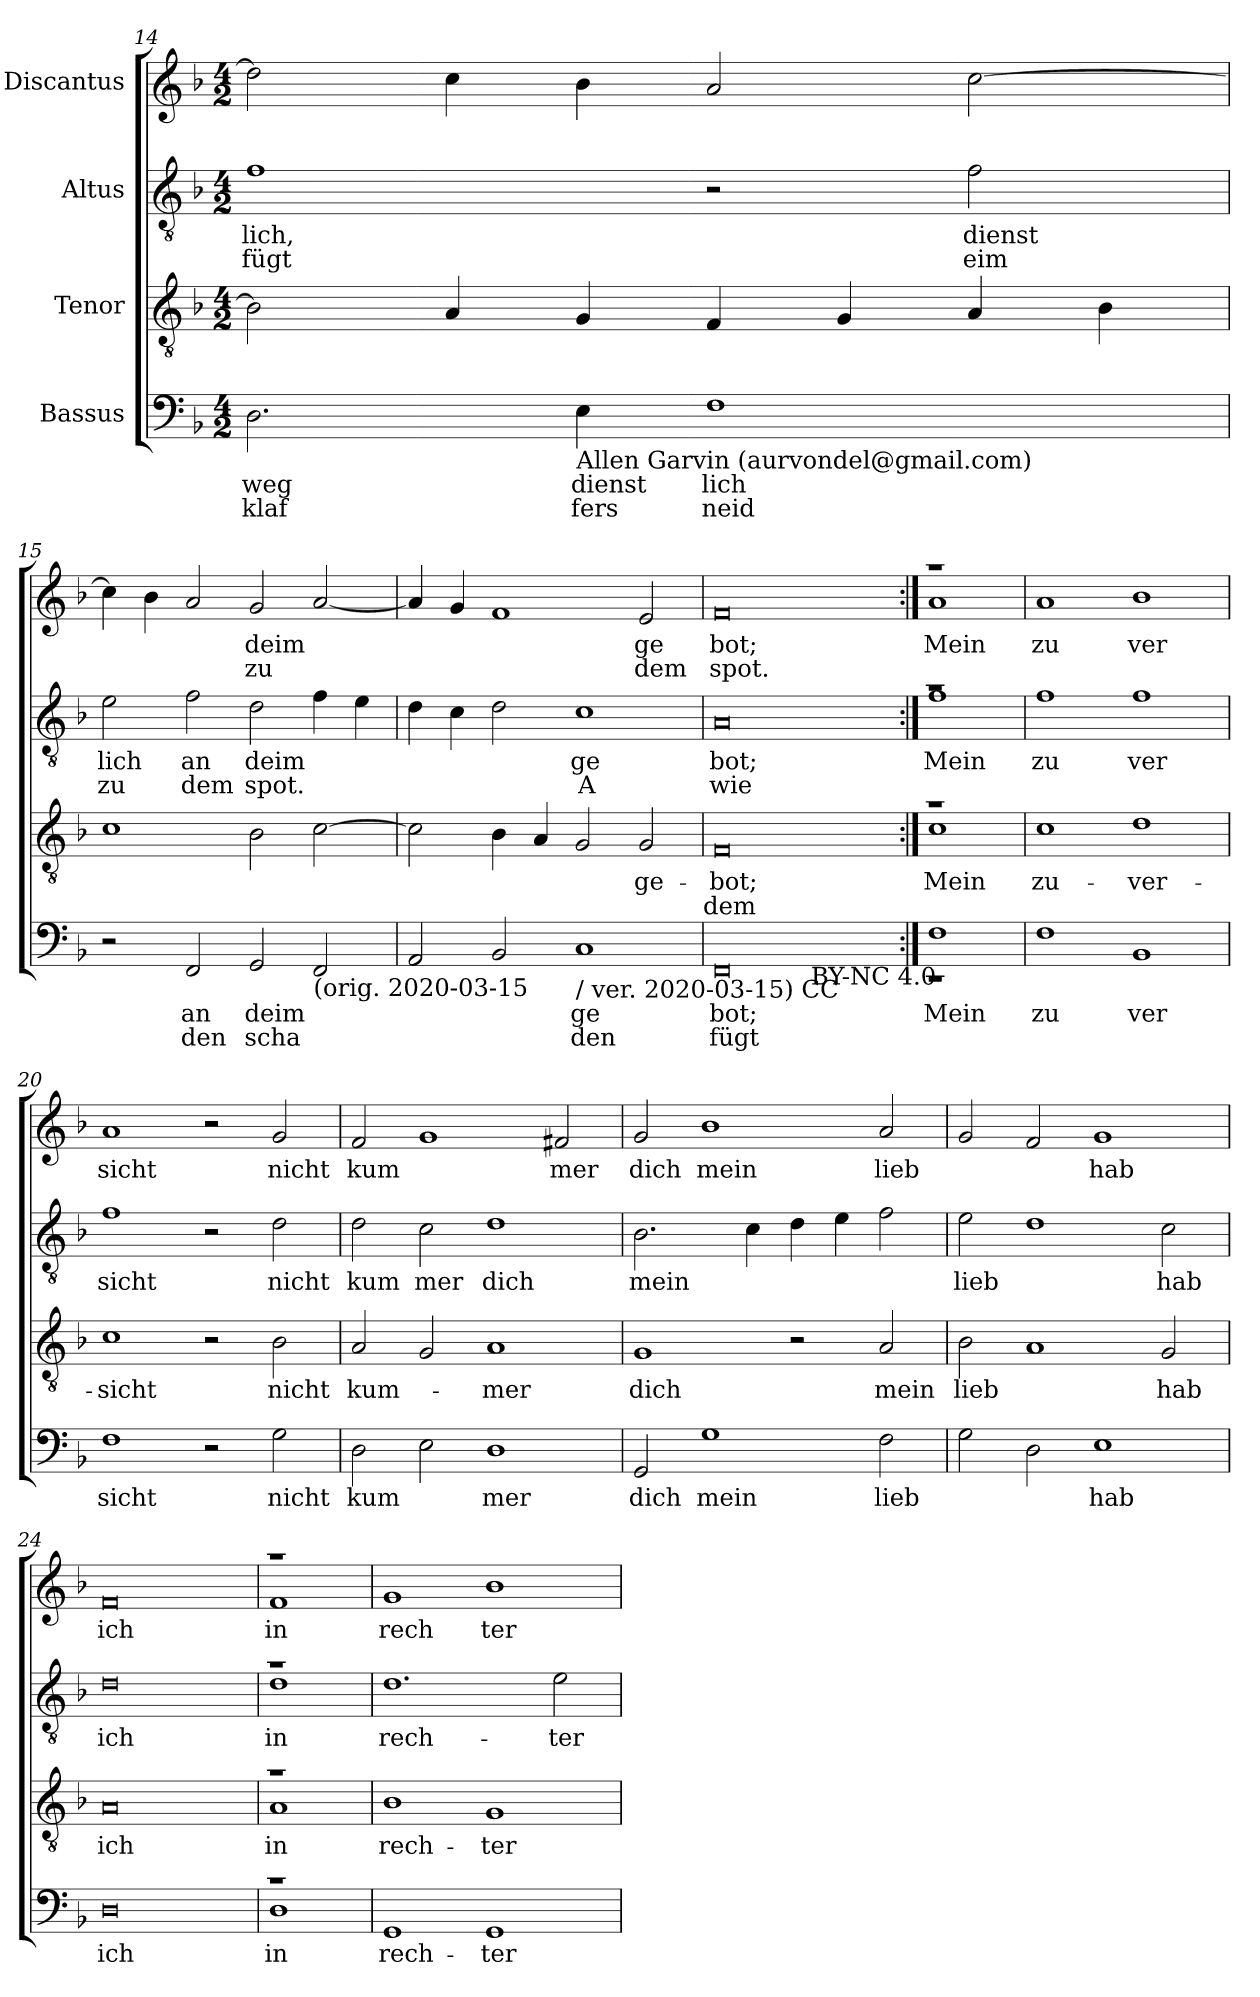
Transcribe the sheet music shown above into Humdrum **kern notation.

**kern	**text	**text	**kern	**text	**kern	**text	**text	**kern	**text	**text
*part4	*part4	*part4	*part3	*part3	*part2	*part2	*part2	*part1	*part1	*part1
*staff4	*staff4	*staff4	*staff3	*staff3	*staff2	*staff2	*staff2	*staff1	*staff1	*staff1
*I"Bassus	*	*	*I"Tenor	*	*I"Altus	*	*	*I"Discantus	*	*
*clefF4	*	*	*clefGv2	*	*clefGv2	*	*	*clefG2	*	*
*k[b-]	*	*	*k[b-]	*	*k[b-]	*	*	*k[b-]	*	*
*F:	*	*	*F:	*	*F:	*	*	*F:	*	*
*M4/2	*	*	*M4/2	*	*M4/2	*	*	*M4/2	*	*
=14	=14	=14	=14	=14	=14	=14	=14	=14	=14	=14
!	!LO:LY:b	!LO:LY:b	!	!	!	!LO:LY:b	!LO:LY:b	!	!	!
2.D\	weg	klaf	2B-\]	.	1f	lich,	fügt	2dd\]	.	.
.	.	.	4A/	.	.	.	.	4cc\	.	.
!LO:TX:b:t=Allen Garvin (aurvondel@gmail.com)	!	!	!	!	!	!	!	!	!	!
!	!LO:LY:b	!LO:LY:b	!	!	!	!	!	!	!	!
4E\	dienst	fers	4G/	.	.	.	.	4b-\	.	.
!	!LO:LY:b	!LO:LY:b	!	!	!	!	!	!	!	!
1F	lich	neid	4F/	.	2r	.	.	2a/	.	.
.	.	.	4G/	.	.	.	.	.	.	.
!	!	!	!	!	!	!LO:LY:b	!LO:LY:b	!	!	!
.	.	.	4A/	.	2f\	dienst	eim	[>2cc\	.	.
.	.	.	4B-\	.	.	.	.	.	.	.
=15	=15	=15	=15	=15	=15	=15	=15	=15	=15	=15
!	!	!	!	!	!	!LO:LY:b	!LO:LY:b	!	!	!
2r	.	.	1c	.	2e\	lich	zu	4cc\]	.	.
.	.	.	.	.	.	.	.	4b-\	.	.
!	!LO:LY:b	!LO:LY:b	!	!	!	!LO:LY:b	!LO:LY:b	!	!	!
2FF/	an	den	.	.	2f\	an	dem	2a/	.	.
!	!LO:LY:b	!LO:LY:b	!	!	!	!LO:LY:b	!LO:LY:b	!	!LO:LY:b	!LO:LY:b
2GG/	deim	scha	2B-\	.	2d\	deim	spot.	2g/	deim	zu
!LO:TX:b:t=(orig. 2020-03-15	!	!	!	!	!	!	!	!	!	!
2FF/	.	.	[>2c\	.	4f\	.	.	[<2a/	.	.
.	.	.	.	.	4e\	.	.	.	.	.
=16	=16	=16	=16	=16	=16	=16	=16	=16	=16	=16
2AA/	.	.	2c\]	.	4d\	.	.	4a/]	.	.
.	.	.	.	.	4c\	.	.	4g/	.	.
2BB-/	.	.	4B-\	.	2d\	.	.	1f	.	.
.	.	.	4A/	.	.	.	.	.	.	.
!LO:TX:b:t=/ ver. 2020-03-15) CC	!	!	!	!	!	!	!	!	!	!
!	!LO:LY:b	!LO:LY:b	!	!	!	!LO:LY:b	!LO:LY:b	!	!	!
1C	ge	den	2G/	.	1c	ge	A	.	.	.
!	!	!	!	!LO:LY:b	!	!	!	!	!LO:LY:b	!LO:LY:b
.	.	.	2G/	ge-	.	.	.	2e/	ge	dem
!LO:TX:a:t=dem	!	!	!	!	!	!	!	!	!	!
=17	=17	=17	=17	=17	=17	=17	=17	=17	=17	=17
!LO:TX:a:t=spot.	!	!	!	!	!	!	!	!	!	!
!	!LO:LY:b	!LO:LY:b	!	!LO:LY:b	!	!LO:LY:b	!LO:LY:b	!	!LO:LY:b	!LO:LY:b
*^	*	*	*	*	*	*	*	*	*	*
0FF	1ryy	bot;	fügt	0F	-bot;	0A	bot;	wie	0f	bot;	spot.
!	!LO:TX:b:t=BY-NC 4.0	!	!	!	!	!	!	!	!	!	!
.	1ryy	.	.	.	.	.	.	.	.	.	.
=18:|!	=18:|!	=18:|!	=18:|!	=18:|!	=18:|!	=18:|!	=18:|!	=18:|!	=18:|!	=18:|!	=18:|!
*	*^	*	*	*	*	*	*	*	*	*	*
!	!	!	!LO:LY:b	!	!	!LO:LY:b	!	!LO:LY:b	!	!	!LO:LY:b	!
*	*	*	*	*	*^	*	*^	*	*	*^	*	*
1ryy	1rEE	1F	Mein	.	1ra	1c	Mein	1ra	1f	Mein	.	1raa	1a	Mein	.
!!LO:PB:g=z
=19	=19	=19	=19	=19	=19	=19	=19	=19	=19	=19	=19	=19	=19	=19	=19
!	!	!	!LO:LY:b	!	!	!	!LO:LY:b	!	!	!LO:LY:b	!	!	!	!LO:LY:b	!
*v	*v	*v	*	*	*	*	*	*v	*v	*	*	*v	*v	*	*
*	*	*	*v	*v	*	*	*	*	*	*	*
1F	zu	.	1c	zu-	1f	zu	.	1a	zu	.
!	!LO:LY:b	!	!	!LO:LY:b	!	!LO:LY:b	!	!	!LO:LY:b	!
1BB-	ver	.	1d	-ver-	1f	ver	.	1b-	ver	.
=20	=20	=20	=20	=20	=20	=20	=20	=20	=20	=20
!	!LO:LY:b	!	!	!LO:LY:b	!	!LO:LY:b	!	!	!LO:LY:b	!
1F	sicht	.	1c	-sicht	1f	sicht	.	1a	sicht	.
2r	.	.	2r	.	2r	.	.	2r	.	.
!	!LO:LY:b	!	!	!LO:LY:b	!	!LO:LY:b	!	!	!LO:LY:b	!
2G\	nicht	.	2B-\	nicht	2d\	nicht	.	2g/	nicht	.
=21	=21	=21	=21	=21	=21	=21	=21	=21	=21	=21
!	!LO:LY:b	!	!	!LO:LY:b	!	!LO:LY:b	!	!	!LO:LY:b	!
2D\	kum	.	2A/	kum-	2d\	kum	.	2f/	kum	.
!	!	!	!	!	!	!LO:LY:b	!	!	!	!
2E\	.	.	2G/	.	2c\	mer	.	1g	.	.
!	!LO:LY:b	!	!	!LO:LY:b	!	!LO:LY:b	!	!	!	!
1D	mer	.	1A	-mer	1d	dich	.	.	.	.
!	!	!	!	!	!	!	!	!	!LO:LY:b	!
.	.	.	.	.	.	.	.	2f#/	mer	.
=22	=22	=22	=22	=22	=22	=22	=22	=22	=22	=22
!	!LO:LY:b	!	!	!LO:LY:b	!	!LO:LY:b	!	!	!LO:LY:b	!
2GG/	dich	.	1G	dich	2.B-\	mein	.	2g/	dich	.
!	!LO:LY:b	!	!	!	!	!	!	!	!LO:LY:b	!
1G	mein	.	.	.	.	.	.	1b-	mein	.
.	.	.	.	.	4c\	.	.	.	.	.
.	.	.	2r	.	4d\	.	.	.	.	.
.	.	.	.	.	4e\	.	.	.	.	.
!	!LO:LY:b	!	!	!LO:LY:b	!	!	!	!	!LO:LY:b	!
2F\	lieb	.	2A/	mein	2f\	.	.	2a/	lieb	.
=23	=23	=23	=23	=23	=23	=23	=23	=23	=23	=23
!	!	!	!	!LO:LY:b	!	!LO:LY:b	!	!	!	!
2G\	.	.	2B-\	lieb	2e\	lieb	.	2g/	.	.
2D\	.	.	1A	.	1d	.	.	2f/	.	.
!	!LO:LY:b	!	!	!	!	!	!	!	!LO:LY:b	!
1E	hab	.	.	.	.	.	.	1g	hab	.
!	!	!	!	!LO:LY:b	!	!LO:LY:b	!	!	!	!
.	.	.	2G/	hab	2c\	hab	.	.	.	.
=24	=24	=24	=24	=24	=24	=24	=24	=24	=24	=24
!	!LO:LY:b	!	!	!LO:LY:b	!	!LO:LY:b	!	!	!LO:LY:b	!
0D	ich	.	0A	ich	0d	ich	.	0f	ich	.
=25	=25	=25	=25	=25	=25	=25	=25	=25	=25	=25
*^	*	*	*	*	*	*	*	*	*	*
!	!	!LO:LY:b	!	!	!LO:LY:b	!	!LO:LY:b	!	!	!LO:LY:b	!
*	*	*	*	*^	*	*^	*	*	*^	*	*
1rc	1D	in	.	1ra	1A	in	1ra	1d	in	.	1raa	1f	in	.
!!LO:LB:g=z
=26	=26	=26	=26	=26	=26	=26	=26	=26	=26	=26	=26	=26	=26	=26
!	!	!LO:LY:b	!	!	!	!LO:LY:b	!	!	!LO:LY:b	!	!	!	!LO:LY:b	!
*v	*v	*	*	*	*	*	*v	*v	*	*	*v	*v	*	*
*	*	*	*v	*v	*	*	*	*	*	*	*
1GG	rech-	.	1B-	rech-	1.d	rech-	.	1g	rech	.
!	!LO:LY:b	!	!	!LO:LY:b	!	!	!	!	!LO:LY:b	!
1GG	-ter	.	1G	-ter	.	.	.	1b-	ter	.
!	!	!	!	!	!	!LO:LY:b	!	!	!	!
.	.	.	.	.	2e\	-ter	.	.	.	.
=	=	=	=	=	=	=	=	=	=	=
*-	*-	*-	*-	*-	*-	*-	*-	*-	*-	*-
